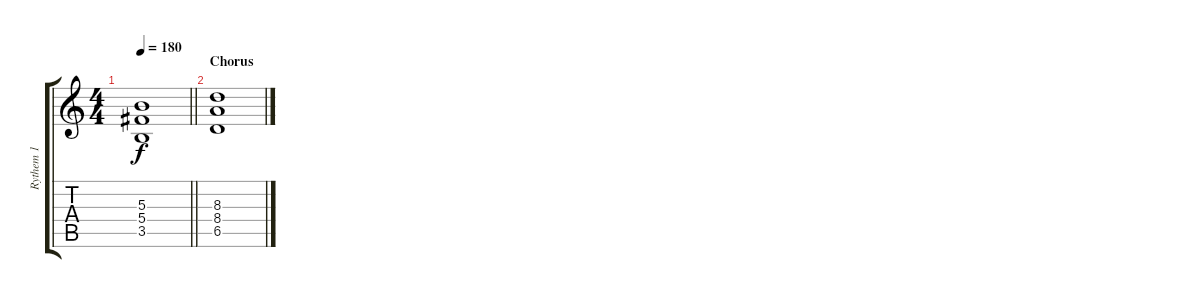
\track ("Rythem 1" "Rythem 1") {instrument overdrivenguitar}
\staff {score tabs}
\tuning (Eb4 Bb3 Gb3 Db3 Ab2 Eb2) {hide}
\ts (4 4)
\tempo 180
\clef g2
\barLineRight lightlight
\ks c
(5.3 5.4 3.5).1{dy f} |
\section ("" "Chorus")
(8.3 8.4 6.5).1
